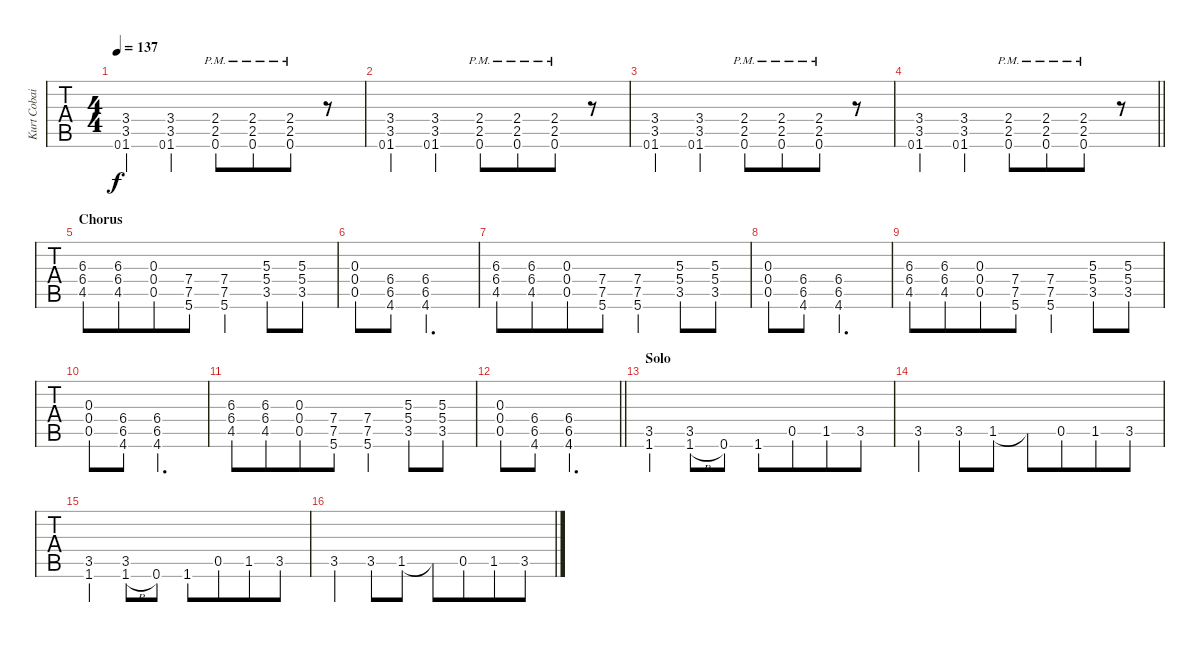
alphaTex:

\track ("Kurt Cobain" "Kurt Cobai") {instrument distortionguitar}
\staff {tabs}
\tuning (Eb4 Bb3 Gb3 Db3 Ab2 Eb2) {hide}
\ts (4 4)
\tempo 137
\clef g2
\ks c
0.6.8{gr dy f} (3.4 3.5 1.6).4 0.6.8{gr} (3.4 3.5 1.6).4 (2.4{pm} 2.5{pm} 0.6{pm}).8 (2.4{pm} 2.5{pm} 0.6{pm}).8{beam merge} (2.4{pm} 2.5{pm} 0.6{pm}).8 r.8 |
0.6.8{gr} (3.4 3.5 1.6).4 0.6.8{gr} (3.4 3.5 1.6).4 (2.4{pm} 2.5{pm} 0.6{pm}).8 (2.4{pm} 2.5{pm} 0.6{pm}).8{beam merge} (2.4{pm} 2.5{pm} 0.6{pm}).8 r.8 |
0.6.8{gr} (3.4 3.5 1.6).4 0.6.8{gr} (3.4 3.5 1.6).4 (2.4{pm} 2.5{pm} 0.6{pm}).8 (2.4{pm} 2.5{pm} 0.6{pm}).8{beam merge} (2.4{pm} 2.5{pm} 0.6{pm}).8 r.8 |
\barLineRight lightlight
0.6.8{gr} (3.4 3.5 1.6).4 0.6.8{gr} (3.4 3.5 1.6).4 (2.4{pm} 2.5{pm} 0.6{pm}).8 (2.4{pm} 2.5{pm} 0.6{pm}).8{beam merge} (2.4{pm} 2.5{pm} 0.6{pm}).8 r.8 |
\section ("" "Chorus")
(6.3 6.4 4.5).8 (6.3 6.4 4.5).8{beam merge} (0.3 0.4 0.5).8 (7.4 7.5 5.6).8 (7.4 7.5 5.6).4 (5.3 5.4 3.5).8 (5.3 5.4 3.5).8 |
(0.3 0.4 0.5).8 (6.4 6.5 4.6).8 (6.4 6.5 4.6).2{d} |
(6.3 6.4 4.5).8 (6.3 6.4 4.5).8{beam merge} (0.3 0.4 0.5).8 (7.4 7.5 5.6).8 (7.4 7.5 5.6).4 (5.3 5.4 3.5).8 (5.3 5.4 3.5).8 |
(0.3 0.4 0.5).8 (6.4 6.5 4.6).8 (6.4 6.5 4.6).2{d} |
(6.3 6.4 4.5).8 (6.3 6.4 4.5).8{beam merge} (0.3 0.4 0.5).8 (7.4 7.5 5.6).8 (7.4 7.5 5.6).4 (5.3 5.4 3.5).8 (5.3 5.4 3.5).8 |
(0.3 0.4 0.5).8 (6.4 6.5 4.6).8 (6.4 6.5 4.6).2{d} |
(6.3 6.4 4.5).8 (6.3 6.4 4.5).8{beam merge} (0.3 0.4 0.5).8 (7.4 7.5 5.6).8 (7.4 7.5 5.6).4 (5.3 5.4 3.5).8 (5.3 5.4 3.5).8 |
\barLineRight lightlight
(0.3 0.4 0.5).8 (6.4 6.5 4.6).8 (6.4 6.5 4.6).2{d} |
\section ("" "Solo")
(3.5 1.6).4 (3.5 1.6{h}).8 0.6.8 1.6.8 0.5.8{beam merge} 1.5.8 3.5.8 |
3.5.4 3.5.8 1.5.8 1.5{t}.8 0.5.8{beam merge} 1.5.8 3.5.8 |
(3.5 1.6).4 (3.5 1.6{h}).8 0.6.8 1.6.8 0.5.8{beam merge} 1.5.8 3.5.8 |
3.5.4 3.5.8 1.5.8 1.5{t}.8 0.5.8{beam merge} 1.5.8 3.5.8
